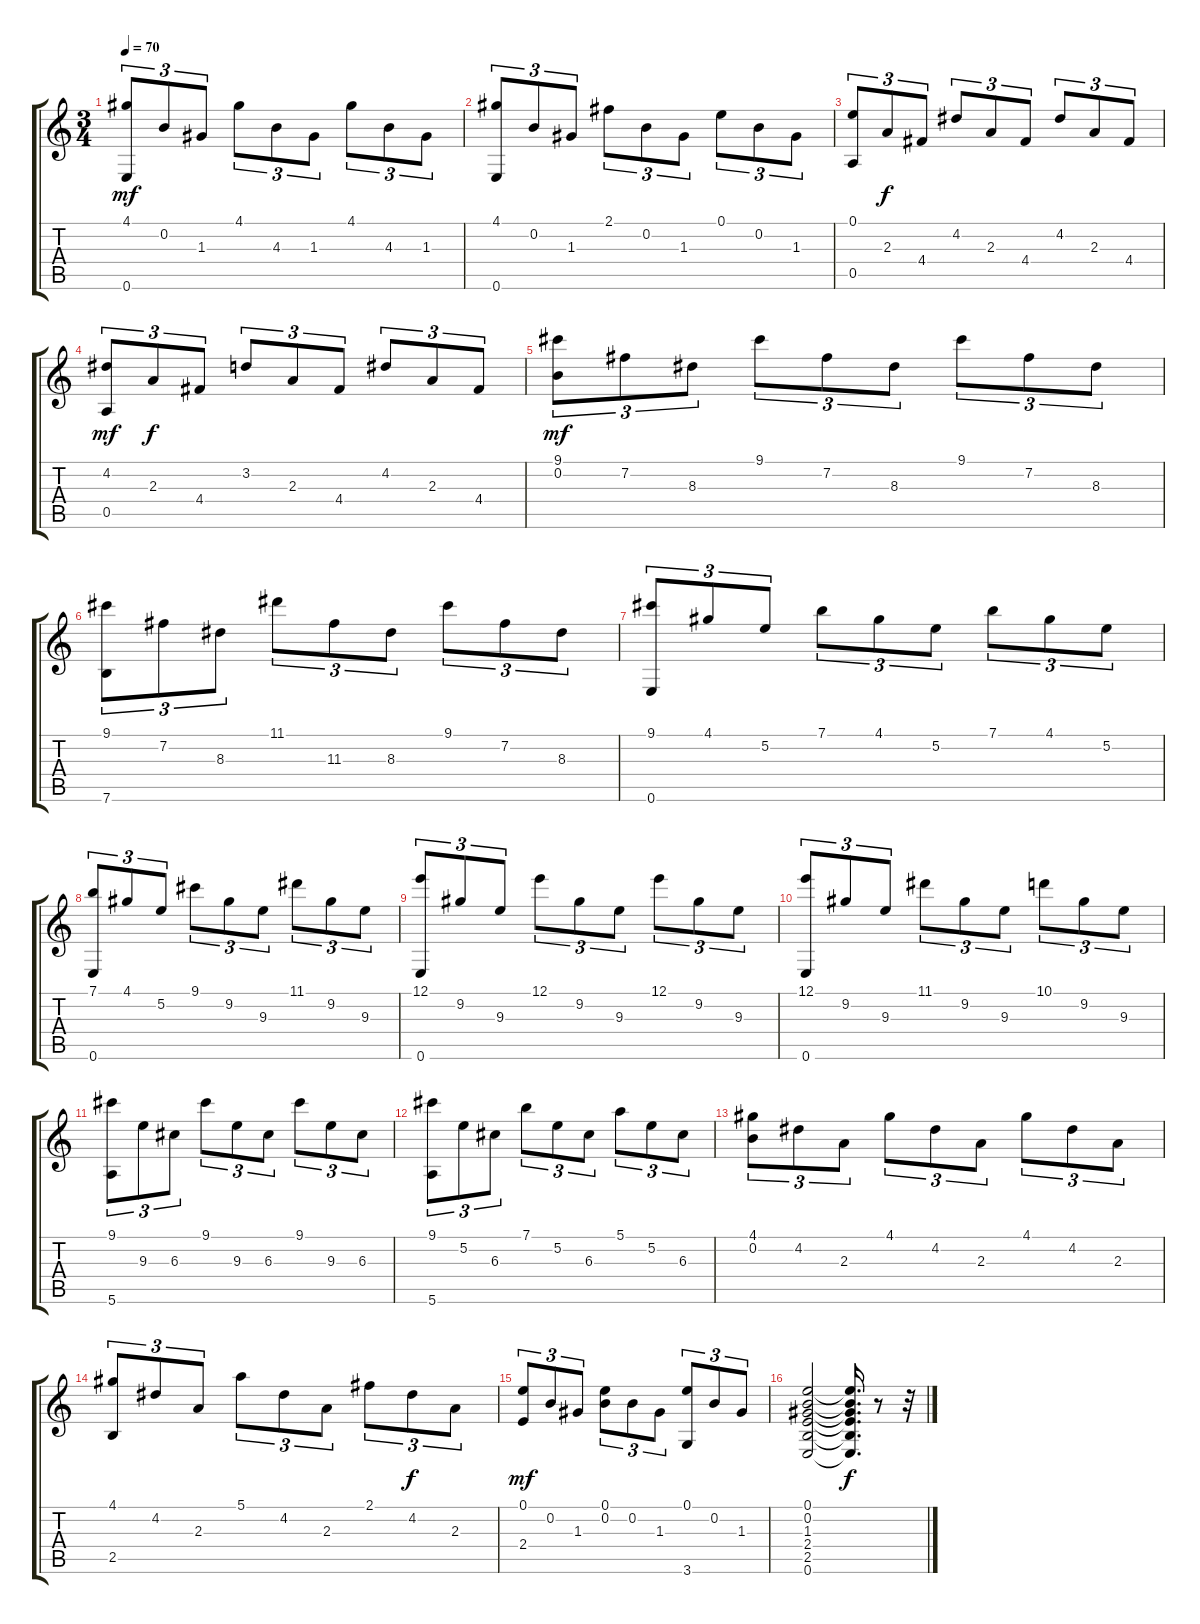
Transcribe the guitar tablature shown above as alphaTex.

\track "" {instrument acousticguitarsteel}
\staff {score tabs}
\tuning (E4 B3 G3 D3 A2 E2) {hide}
\ts (3 4)
\tempo 70
\clef g2
\ks c
(4.1 0.6).8{tu (3 2) dy mf} 0.2.8{tu (3 2)} 1.3.8{tu (3 2)} 4.1.8{tu (3 2)} 4.3.8{tu (3 2)} 1.3.8{tu (3 2)} 4.1.8{tu (3 2)} 4.3.8{tu (3 2)} 1.3.8{tu (3 2)} |
(4.1 0.6).8{tu (3 2)} 0.2.8{tu (3 2)} 1.3.8{tu (3 2)} 2.1.8{tu (3 2)} 0.2.8{tu (3 2)} 1.3.8{tu (3 2)} 0.1.8{tu (3 2)} 0.2.8{tu (3 2)} 1.3.8{tu (3 2)} |
(0.1 0.5).8{tu (3 2)} 2.3.8{tu (3 2) dy f} 4.4.8{tu (3 2)} 4.2.8{tu (3 2)} 2.3.8{tu (3 2)} 4.4.8{tu (3 2)} 4.2.8{tu (3 2)} 2.3.8{tu (3 2)} 4.4.8{tu (3 2)} |
(4.2 0.5).8{tu (3 2) dy mf} 2.3.8{tu (3 2) dy f} 4.4.8{tu (3 2)} 3.2.8{tu (3 2)} 2.3.8{tu (3 2)} 4.4.8{tu (3 2)} 4.2.8{tu (3 2)} 2.3.8{tu (3 2)} 4.4.8{tu (3 2)} |
(9.1 0.2).8{tu (3 2) dy mf} 7.2.8{tu (3 2)} 8.3.8{tu (3 2)} 9.1.8{tu (3 2)} 7.2.8{tu (3 2)} 8.3.8{tu (3 2)} 9.1.8{tu (3 2)} 7.2.8{tu (3 2)} 8.3.8{tu (3 2)} |
(9.1 7.6).8{tu (3 2)} 7.2.8{tu (3 2)} 8.3.8{tu (3 2)} 11.1.8{tu (3 2)} 11.3.8{tu (3 2)} 8.3.8{tu (3 2)} 9.1.8{tu (3 2)} 7.2.8{tu (3 2)} 8.3.8{tu (3 2)} |
(9.1 0.6).8{tu (3 2)} 4.1.8{tu (3 2)} 5.2.8{tu (3 2)} 7.1.8{tu (3 2)} 4.1.8{tu (3 2)} 5.2.8{tu (3 2)} 7.1.8{tu (3 2)} 4.1.8{tu (3 2)} 5.2.8{tu (3 2)} |
(7.1 0.6).8{tu (3 2)} 4.1.8{tu (3 2)} 5.2.8{tu (3 2)} 9.1.8{tu (3 2)} 9.2.8{tu (3 2)} 9.3.8{tu (3 2)} 11.1.8{tu (3 2)} 9.2.8{tu (3 2)} 9.3.8{tu (3 2)} |
(12.1 0.6).8{tu (3 2)} 9.2.8{tu (3 2)} 9.3.8{tu (3 2)} 12.1.8{tu (3 2)} 9.2.8{tu (3 2)} 9.3.8{tu (3 2)} 12.1.8{tu (3 2)} 9.2.8{tu (3 2)} 9.3.8{tu (3 2)} |
(12.1 0.6).8{tu (3 2)} 9.2.8{tu (3 2)} 9.3.8{tu (3 2)} 11.1.8{tu (3 2)} 9.2.8{tu (3 2)} 9.3.8{tu (3 2)} 10.1.8{tu (3 2)} 9.2.8{tu (3 2)} 9.3.8{tu (3 2)} |
(9.1 5.6).8{tu (3 2)} 9.3.8{tu (3 2)} 6.3.8{tu (3 2)} 9.1.8{tu (3 2)} 9.3.8{tu (3 2)} 6.3.8{tu (3 2)} 9.1.8{tu (3 2)} 9.3.8{tu (3 2)} 6.3.8{tu (3 2)} |
(9.1 5.6).8{tu (3 2)} 5.2.8{tu (3 2)} 6.3.8{tu (3 2)} 7.1.8{tu (3 2)} 5.2.8{tu (3 2)} 6.3.8{tu (3 2)} 5.1.8{tu (3 2)} 5.2.8{tu (3 2)} 6.3.8{tu (3 2)} |
(4.1 0.2).8{tu (3 2)} 4.2.8{tu (3 2)} 2.3.8{tu (3 2)} 4.1.8{tu (3 2)} 4.2.8{tu (3 2)} 2.3.8{tu (3 2)} 4.1.8{tu (3 2)} 4.2.8{tu (3 2)} 2.3.8{tu (3 2)} |
(4.1 2.5).8{tu (3 2)} 4.2.8{tu (3 2)} 2.3.8{tu (3 2)} 5.1.8{tu (3 2)} 4.2.8{tu (3 2)} 2.3.8{tu (3 2)} 2.1.8{tu (3 2)} 4.2.8{tu (3 2) dy f} 2.3.8{tu (3 2)} |
(0.1 2.4).8{tu (3 2) dy mf} 0.2.8{tu (3 2)} 1.3.8{tu (3 2)} (0.1 0.2).8{tu (3 2)} 0.2.8{tu (3 2)} 1.3.8{tu (3 2)} (0.1 3.6).8{tu (3 2)} 0.2.8{tu (3 2)} 1.3.8{tu (3 2)} |
(0.1 0.2 1.3 2.4 2.5 0.6).2 (0.1{t} 0.2{t} 1.3{t} 2.4{t} 2.5{t} 0.6{t}).16{d dy f} r.8 r.32
